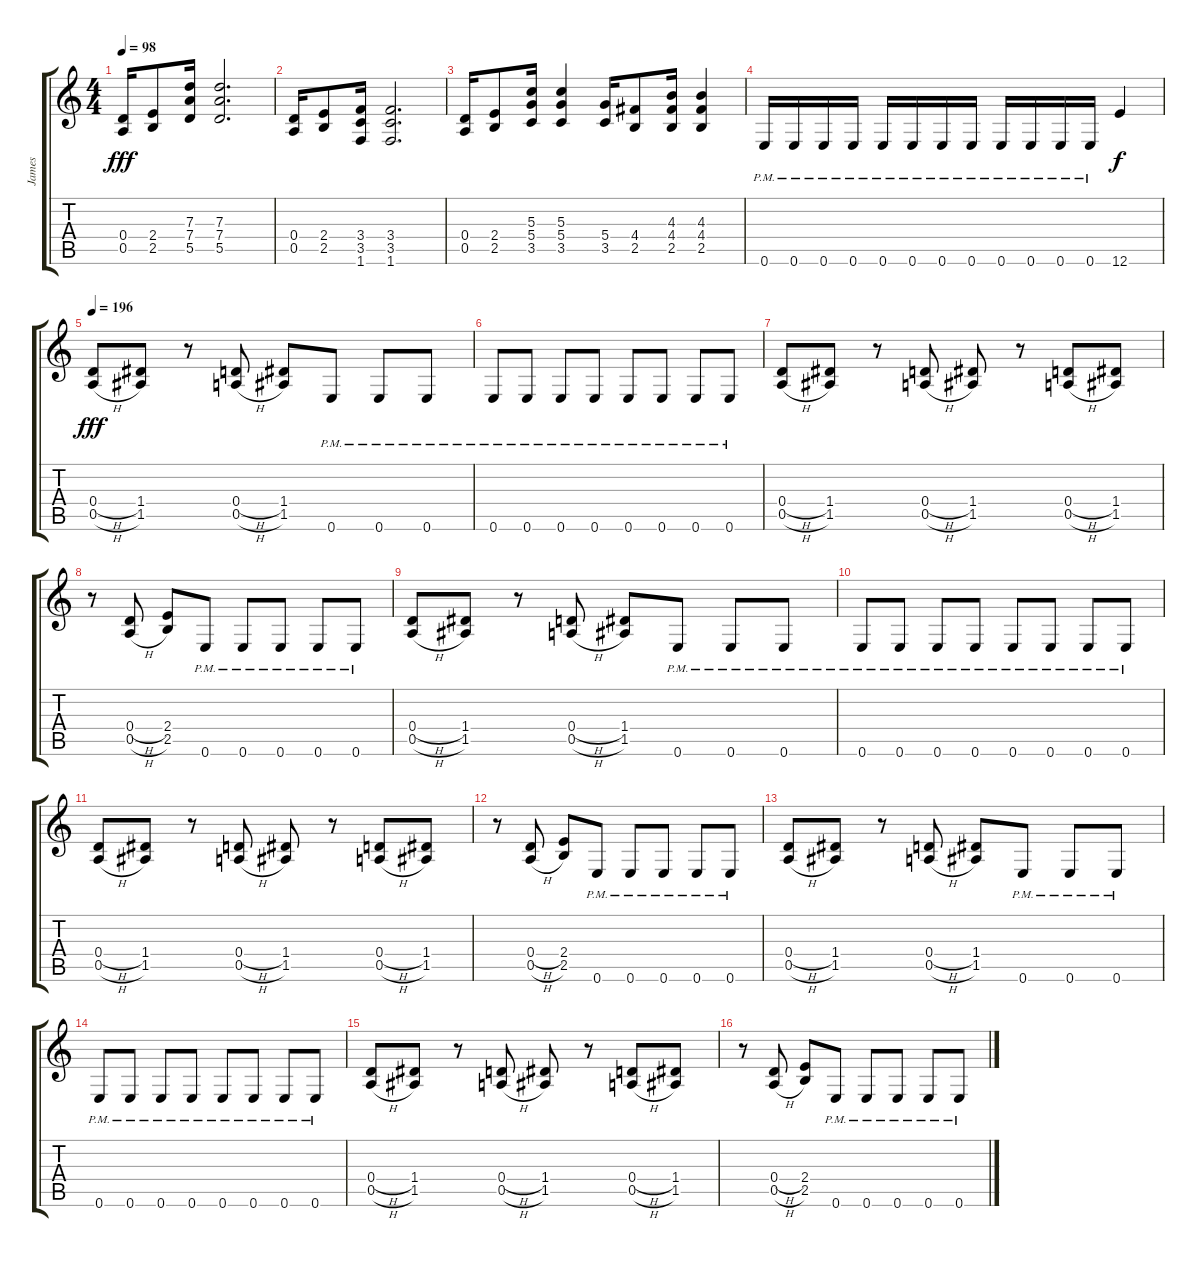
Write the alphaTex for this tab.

\track ("James" "James") {instrument electricguitarclean}
\staff {score tabs}
\tuning (E4 B3 G3 D3 A2 E2) {hide}
\ts (4 4)
\tempo 98
\clef g2
\ks c
(0.4 0.5).16{dy fff} (2.4 2.5).8 (7.3 7.4 5.5).16 (7.3 7.4 5.5).2{d} |
(0.4 0.5).16 (2.4 2.5).8 (3.4 3.5 1.6).16 (3.4 3.5 1.6).2{d} |
(0.4 0.5).16 (2.4 2.5).8 (5.3 5.4 3.5).16 (5.3 5.4 3.5).4 (5.4 3.5).16 (4.4 2.5).8 (4.3 4.4 2.5).16 (4.3 4.4 2.5).4 |
0.6{pm}.16 0.6{pm}.16 0.6{pm}.16 0.6{pm}.16 0.6{pm}.16 0.6{pm}.16 0.6{pm}.16 0.6{pm}.16 0.6{pm}.16 0.6{pm}.16 0.6{pm}.16 0.6{pm}.16 12.6.4{dy f} |
\tempo 196
(0.4{h} 0.5{h}).8{dy fff} (1.4 1.5).8 r.8 (0.4{h} 0.5{h}).8 (1.4 1.5).8 0.6{pm}.8 0.6{pm}.8 0.6{pm}.8 |
0.6{pm}.8 0.6{pm}.8 0.6{pm}.8 0.6{pm}.8 0.6{pm}.8 0.6{pm}.8 0.6{pm}.8 0.6{pm}.8 |
(0.4{h} 0.5{h}).8 (1.4 1.5).8 r.8 (0.4{h} 0.5{h}).8 (1.4 1.5).8 r.8 (0.4{h} 0.5{h}).8 (1.4 1.5).8 |
r.8 (0.4{h} 0.5{h}).8 (2.4 2.5).8 0.6{pm}.8 0.6{pm}.8 0.6{pm}.8 0.6{pm}.8 0.6{pm}.8 |
(0.4{h} 0.5{h}).8 (1.4 1.5).8 r.8 (0.4{h} 0.5{h}).8 (1.4 1.5).8 0.6{pm}.8 0.6{pm}.8 0.6{pm}.8 |
0.6{pm}.8 0.6{pm}.8 0.6{pm}.8 0.6{pm}.8 0.6{pm}.8 0.6{pm}.8 0.6{pm}.8 0.6{pm}.8 |
(0.4{h} 0.5{h}).8 (1.4 1.5).8 r.8 (0.4{h} 0.5{h}).8 (1.4 1.5).8 r.8 (0.4{h} 0.5{h}).8 (1.4 1.5).8 |
r.8 (0.4{h} 0.5{h}).8 (2.4 2.5).8 0.6{pm}.8 0.6{pm}.8 0.6{pm}.8 0.6{pm}.8 0.6{pm}.8 |
(0.4{h} 0.5{h}).8 (1.4 1.5).8 r.8 (0.4{h} 0.5{h}).8 (1.4 1.5).8 0.6{pm}.8 0.6{pm}.8 0.6{pm}.8 |
0.6{pm}.8 0.6{pm}.8 0.6{pm}.8 0.6{pm}.8 0.6{pm}.8 0.6{pm}.8 0.6{pm}.8 0.6{pm}.8 |
(0.4{h} 0.5{h}).8 (1.4 1.5).8 r.8 (0.4{h} 0.5{h}).8 (1.4 1.5).8 r.8 (0.4{h} 0.5{h}).8 (1.4 1.5).8 |
r.8 (0.4{h} 0.5{h}).8 (2.4 2.5).8 0.6{pm}.8 0.6{pm}.8 0.6{pm}.8 0.6{pm}.8 0.6{pm}.8
